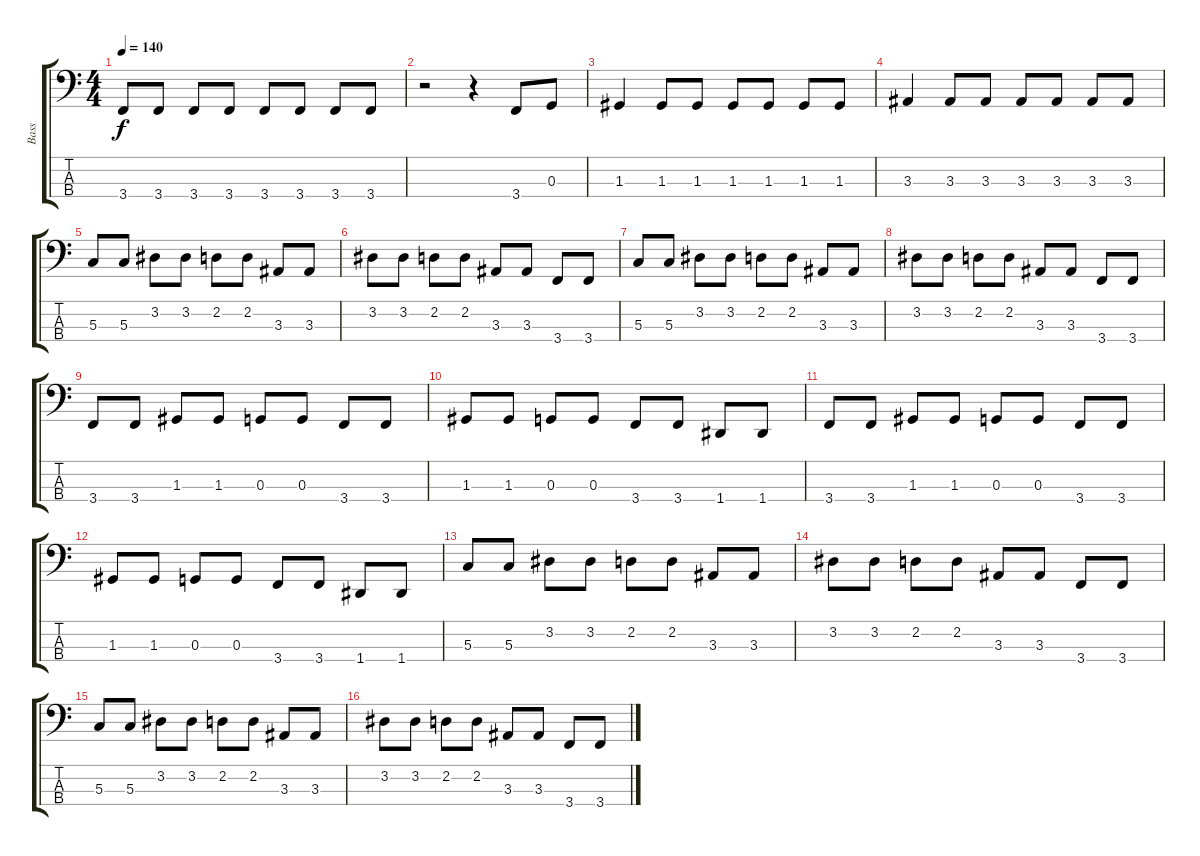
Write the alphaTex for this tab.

\track ("Bass" "Bass") {instrument electricbassfinger}
\staff {score tabs}
\tuning (F2 C2 G1 D1) {hide}
\ts (4 4)
\tempo 140
\clef f4
\ks c
3.4.8{dy f} 3.4.8 3.4.8 3.4.8 3.4.8 3.4.8 3.4.8 3.4.8 |
r.2 r.4 3.4.8 0.3.8 |
1.3.4 1.3.8 1.3.8 1.3.8 1.3.8 1.3.8 1.3.8 |
3.3.4 3.3.8 3.3.8 3.3.8 3.3.8 3.3.8 3.3.8 |
5.3.8 5.3.8 3.2.8 3.2.8 2.2.8 2.2.8 3.3.8 3.3.8 |
3.2.8 3.2.8 2.2.8 2.2.8 3.3.8 3.3.8 3.4.8 3.4.8 |
5.3.8 5.3.8 3.2.8 3.2.8 2.2.8 2.2.8 3.3.8 3.3.8 |
3.2.8 3.2.8 2.2.8 2.2.8 3.3.8 3.3.8 3.4.8 3.4.8 |
3.4.8 3.4.8 1.3.8 1.3.8 0.3.8 0.3.8 3.4.8 3.4.8 |
1.3.8 1.3.8 0.3.8 0.3.8 3.4.8 3.4.8 1.4.8 1.4.8 |
3.4.8 3.4.8 1.3.8 1.3.8 0.3.8 0.3.8 3.4.8 3.4.8 |
1.3.8 1.3.8 0.3.8 0.3.8 3.4.8 3.4.8 1.4.8 1.4.8 |
5.3.8 5.3.8 3.2.8 3.2.8 2.2.8 2.2.8 3.3.8 3.3.8 |
3.2.8 3.2.8 2.2.8 2.2.8 3.3.8 3.3.8 3.4.8 3.4.8 |
5.3.8 5.3.8 3.2.8 3.2.8 2.2.8 2.2.8 3.3.8 3.3.8 |
3.2.8 3.2.8 2.2.8 2.2.8 3.3.8 3.3.8 3.4.8 3.4.8
